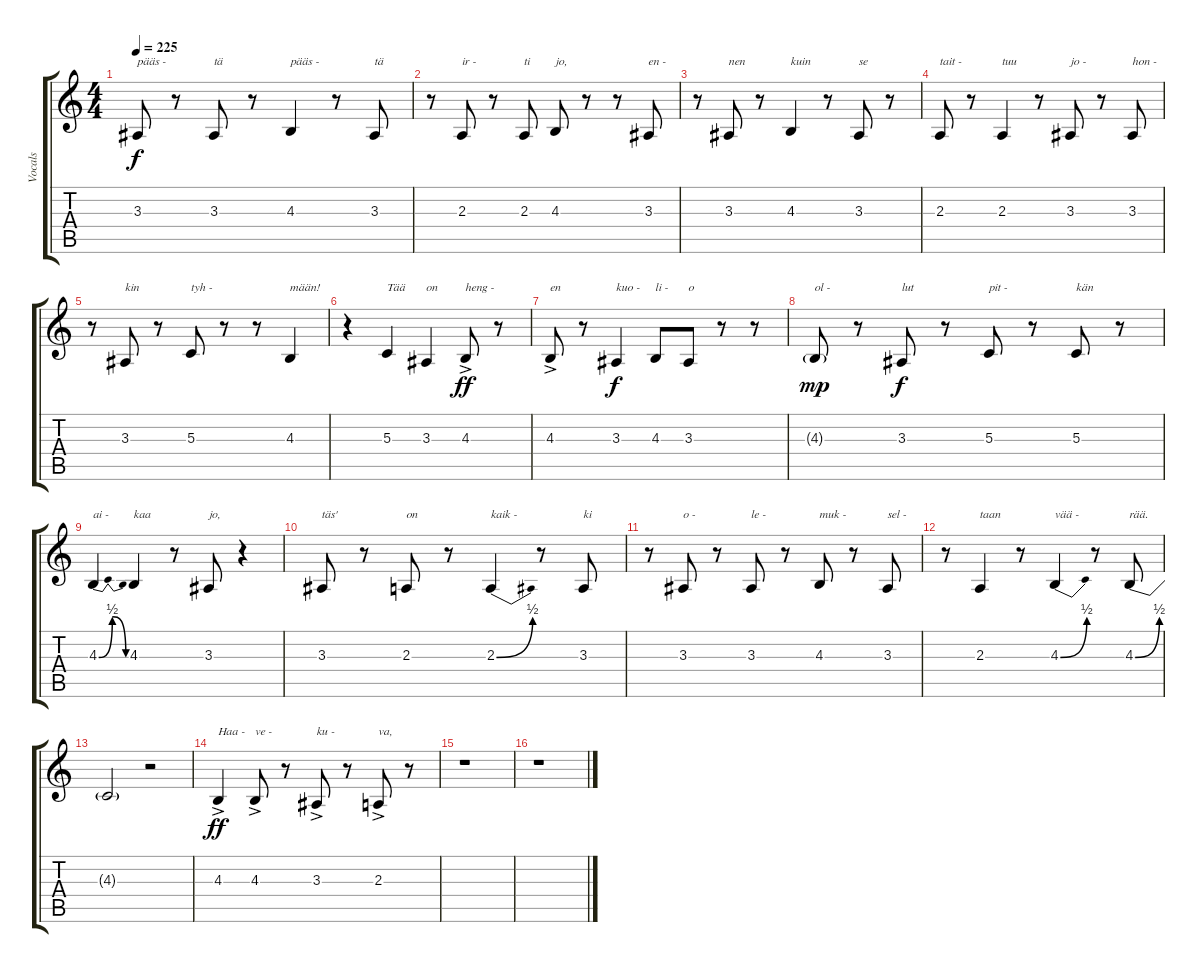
\track ("Vocals" "Vocals") {instrument lead8bassandlead}
\staff {score tabs}
\tuning (E4 B3 G3 D3 A2 E2) {hide}
\ts (4 4)
\tempo 225
\clef g2
\ks c
3.3.8{txt "pääs -" dy f} r.8 3.3.8{txt "tä"} r.8 4.3.4{txt "pääs -"} r.8 3.3.8{txt "tä"} |
r.8 2.3.8{txt "ir -"} r.8 2.3.8{txt "ti"} 4.3.8{txt "jo,"} r.8 r.8 3.3.8{txt "en -"} |
r.8 3.3.8{txt "nen"} r.8 4.3.4{txt "kuin"} r.8 3.3.8{txt "se"} r.8 |
2.3.8{txt "tait -"} r.8 2.3.4{txt "tuu"} r.8 3.3.8{txt "jo -"} r.8 3.3.8{txt "hon -"} |
r.8 3.3.8{txt "kin"} r.8 5.3.8{txt "tyh -"} r.8 r.8 4.3.4{txt "mään!"} |
r.4 5.3.4{txt "Tää"} 3.3.4{txt "on"} 4.3{ac}.8{txt "heng -" dy ff} r.8 |
4.3{ac}.8{txt "en"} r.8 3.3.4{txt "kuo -" dy f} 4.3.8{txt "li -"} 3.3.8{txt "o"} r.8 r.8 |
4.3{g}.8{txt "ol -" dy mp} r.8 3.3.8{txt "lut" dy f} r.8 5.3.8{txt "pit -"} r.8 5.3.8{txt "kän"} r.8 |
4.3{be (bendrelease 0 0 46 2 46 2 60 0)}.4{txt "ai -"} 4.3.4{txt "kaa"} r.8 3.3.8{txt "jo,"} r.4 |
3.3.8{txt "täs'"} r.8 2.3.8{txt "on"} r.8 2.3{be (bend 0 0 60 2)}.4{txt "kaik -"} r.8 3.3.8{txt "ki"} |
r.8 3.3.8{txt "o -"} r.8 3.3.8{txt "le -"} r.8 4.3.8{txt "muk -"} r.8 3.3.8{txt "sel -"} |
r.8 2.3.4{txt "taan"} r.8 4.3{be (bend 0 0 60 2)}.4{txt "vää -"} r.8 4.3{be (bend 0 0 60 2)}.8{txt "rää."} |
4.3{t}.2 r.2 |
4.3{ac}.4{txt "Haa -" dy ff} 4.3{ac}.8{txt "ve -"} r.8 3.3{ac}.8{txt "ku -"} r.8 2.3{ac}.8{txt "va,"} r.8 |
r.1 |
r.1
